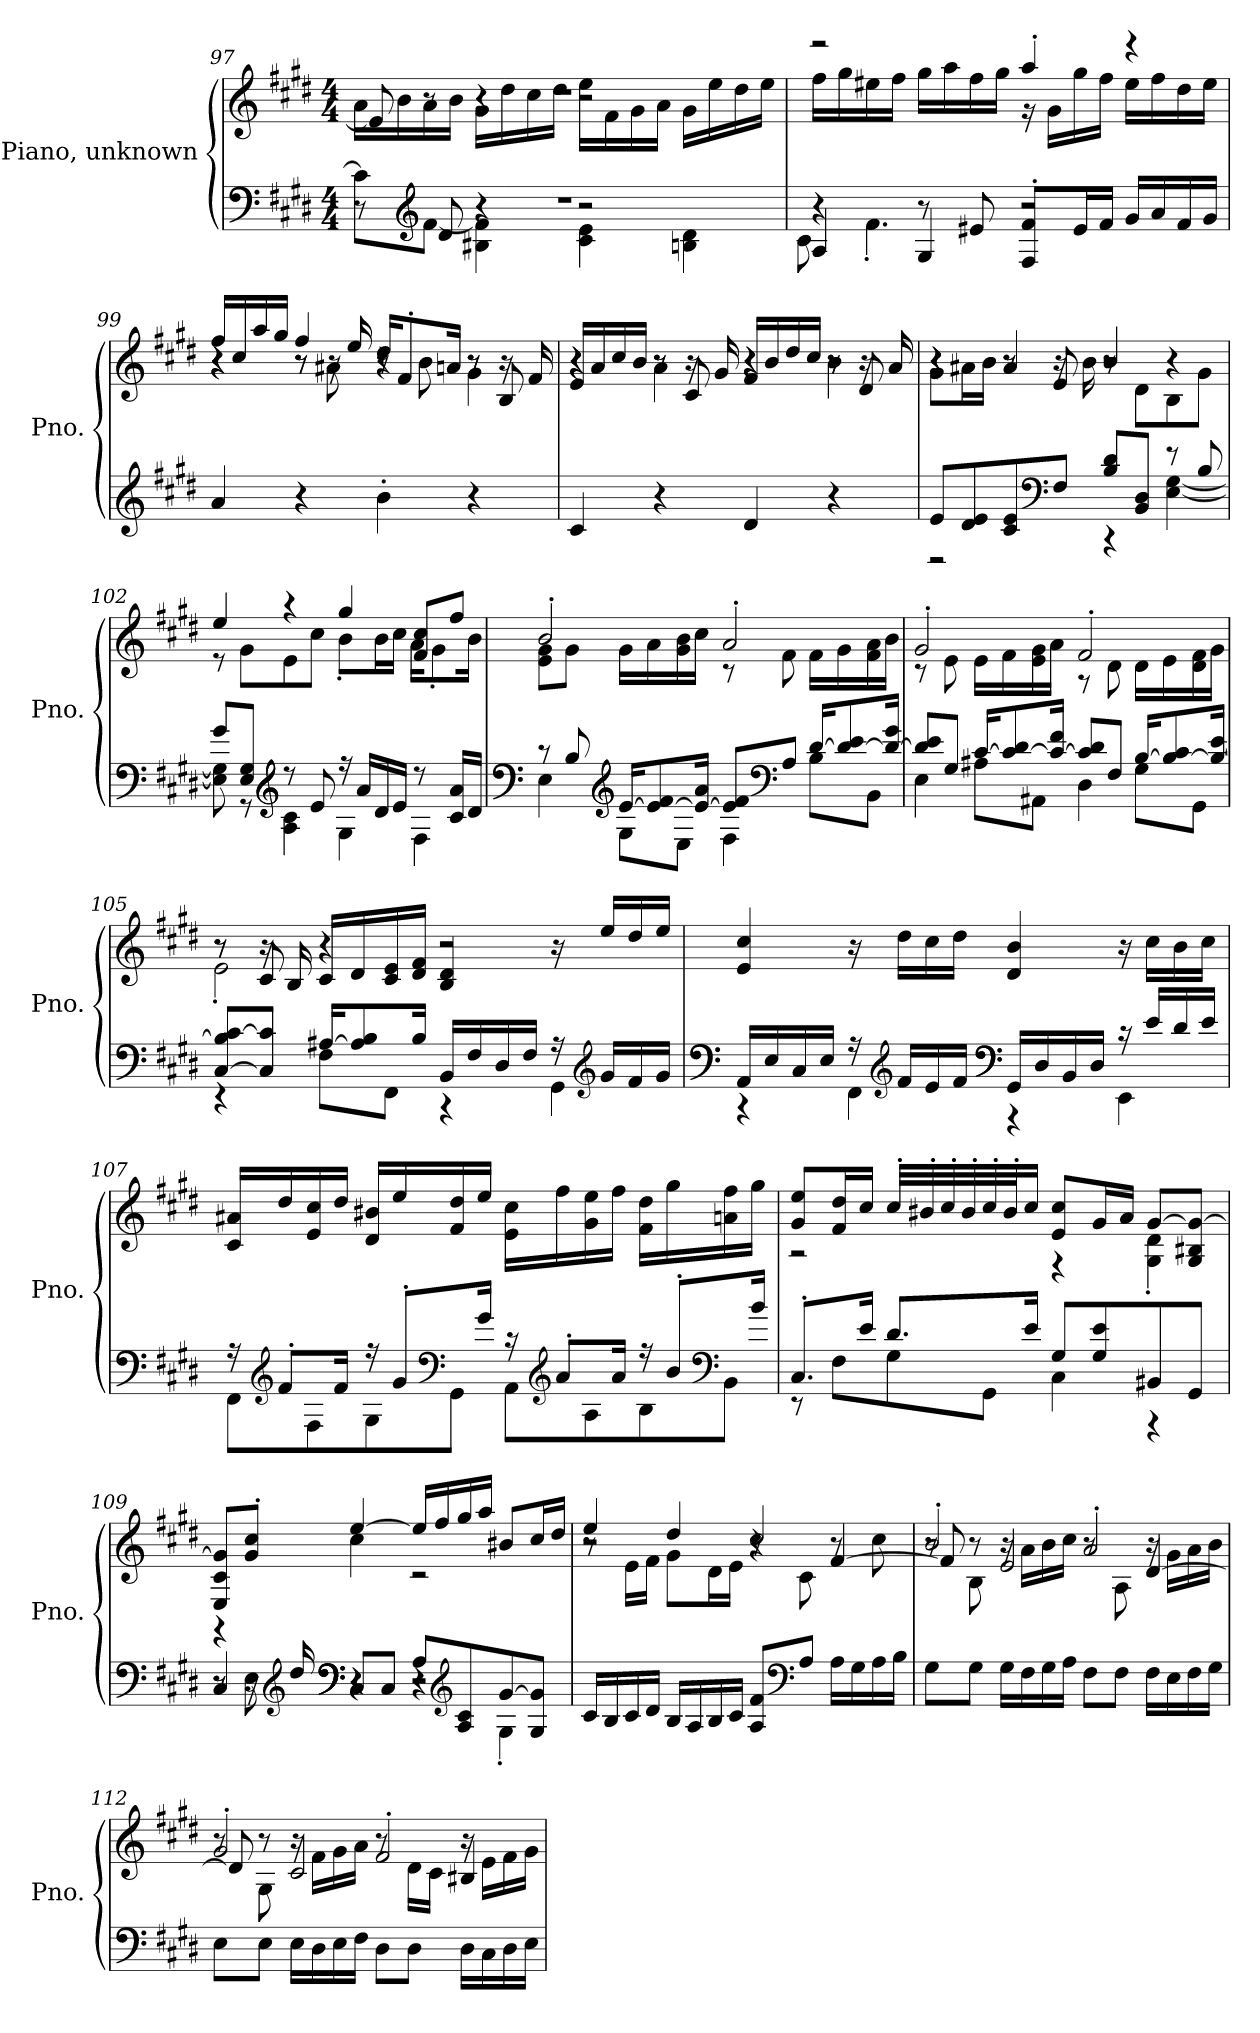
**kern	**kern
*part1	*part1
*staff2	*staff1
*I"Piano, unknown	*
*I'Pno.	*
*clefF4	*clefG2
*k[f#c#g#d#]	*k[f#c#g#d#]
*M4/4	*M4/4
=97	=97
*^	*^
*	*^	*	*^
1r	8c#\L]	8r	1r	16a\LL	8e/]
.	.	.	.	16b\	.
*clefG2	*	*	*	*	*
.	[8f#\J	8d#/	.	16a\	8r
.	.	.	.	16b\JJ	.
.	4B#X\ 4f#\]	4r	.	16g#\LL	4r
.	.	.	.	16dd#\	.
.	.	.	.	16cc#\	.
.	.	.	.	16dd#\JJ	.
.	4c#\ 4e\	2r	.	16ee\LL	2r
.	.	.	.	16f#\	.
.	.	.	.	16g#\	.
.	.	.	.	16a\JJ	.
.	4Bn\ 4d#\	.	.	16g#\LL	.
.	.	.	.	16ee\	.
.	.	.	.	16dd#\	.
.	.	.	.	16ee\JJ	.
*	*	*	*	*v	*v
!!LO:LB:g=z
=98	=98	=98	=98	=98
4A/	8c#\	4r	2r	16ff#\LL
.	.	.	.	16gg#\
.	4.f#'\	.	.	16ee#X\
.	.	.	.	16ff#\JJ
8r	.	4G#/	.	16gg#\LL
.	.	.	.	16aa\
8e#X/	.	.	.	16ff#\
.	.	.	.	16gg#\JJ
8F#/' 8f#/'L	2r	2r	4aa'/	16r
.	.	.	.	16g#\LL
16e#/L	.	.	.	16gg#\
16f#/JJ	.	.	.	16ff#\JJ
16g#/LL	.	.	4r	16ee#\LL
16a/	.	.	.	16ff#\
16f#/	.	.	.	16dd#\
16g#/JJ	.	.	.	16ee#\JJ
*v	*v	*v	*	*
=99	=99	=99
*	*	*^
4a/	16ff#/LL	4r	4r
.	16cc#/	.	.
.	16aa/	.	.
.	16gg#/JJ	.	.
4r	8r	8r	4ff#/
.	16r	8a#X\	.
.	16ee/	.	.
4b'\	16dd#/KL	8r	4r
.	8f#'/	.	.
.	.	8b\	.
.	16an/Jk	.	.
4r	8r	4g#\	8r
.	16r	.	8B/
.	16f#/	.	.
!!LO:LB:g=z	!!	!!
=100	=100	=100	=100
4c#/	16e/LL	4r	4r
.	16a/	.	.
.	16cc#/	.	.
.	16b/JJ	.	.
4r	8r	4a\	8r
.	16r	.	8c#/
.	16g#/	.	.
4d#/	16f#/LL	4r	4r
.	16b/	.	.
.	16dd#/	.	.
.	16cc#/JJ	.	.
4r	8r	4b\	8r
.	16r	.	8d#/
.	16a/	.	.
=101	=101	=101	=101
*^	*	*	*
8e/L	2r	4r	8g#\L	4r
8d#/ 8e/	.	.	16a#X\L	.
.	.	.	16b\JJ	.
8c#/ 8e/	.	4a#/	8r	8r
*clefF4	*	*	*	*
8F#/J	.	.	16r	8e/
.	.	.	16b\	.
8B/ 8d#/L	4r	4b/	8r	2r
8BB/ 8D#/J	.	.	8d#\L	.
8r	[4E\ [4G#\	4r	8B\	.
8B/	.	.	8g#\J	.
*	*	*	*v	*v
!!LO:PB:g=z
=102	=102	=102	=102
8g#/L	8E\] 8G#\]	4ee/	8r
8E/ 8G#/J	8r	.	8g#\L
*clefG2	*	*	*
8r	4A\ 4c#\	4r	8e\
8e/	.	.	8cc#\J
16r	4G#\	4gg#/	8b'\L
16a/LL	.	.	.
16d#/	.	.	16b\L
16e/JJ	.	.	16cc#\JJ
8r	4F#\	8f#/ 8cc#/L	16a\KL
.	.	.	8g#'\
16c#/ 16a/LL	.	8ff#/J	.
16d#/JJ	.	.	16b\Jk
=103	=103	=103	=103
*clefF4	*	*	*
8r	4E\	2b'/	8e\ 8g#\L
8B/	.	.	8g#\J
*clefG2	*	*	*
[16e/KL	8G#\L	.	16g#\LL
8e/_ 8f#/	.	.	16a\
.	8E\J	.	16g#\ 16b\
16e/_ 16a/Jk	.	.	16cc#\JJ
8e/] 8f#/L	4F#\	2a'/	8r
*clefF4	*	*	*
8A/J	.	.	8f#\
[16d#/KL	8B\L	.	16f#\LL
8d#/_ 8e/	.	.	16g#\
.	8BB\J	.	16f#\ 16a\
16d#/_ 16g#/Jk	.	.	16b\JJ
!!LO:LB:g=z	!!
=104	=104	=104	=104
8d#/] 8e/L	4E\	2g#'/	8r
8G#/J	.	.	8e\
[16c#/KL	8A#X\L	.	16e\LL
8c#/_ 8d#/	.	.	16f#\
.	8AA#X\J	.	16e\ 16g#\
16c#/_ 16f#/Jk	.	.	16a\JJ
8c#/] 8d#/L	4D#\	2f#'/	8r
8F#/J	.	.	8d#\
[16B/KL	8G#\L	.	16d#\LL
8B/_ 8c#/	.	.	16e\
.	8GG#\J	.	16d#\ 16f#\
16B/_ 16e/Jk	.	.	16g#\JJ
=105	=105	=105	=105
*	*	*	*^
[8C#/ 8B/] [8c#/L	4r	8r	2e'\	8r
8C#/] 8c#/]J	.	16r	.	8c#/
.	.	16B/	.	.
[16A#X/KL	8F#\L	16c#/LL	.	4r
8A#/] 8B/	.	16d#/	.	.
.	8FF#\J	16c#/ 16e/	.	.
16B/Jk	.	16d#/ 16f#/JJ	.	.
16BB/LL	4r	4B/ 4d#/	2r	2r
16F#/	.	.	.	.
16D#/	.	.	.	.
16F#/JJ	.	.	.	.
16r	4GG#\	16r	.	.
*clefG2	*	*	*	*
16g#/LL	.	16ee/LL	.	.
16f#/	.	16dd#/	.	.
16g#/JJ	.	16ee/JJ	.	.
*	*	*v	*v	*v
!!LO:LB:g=z
=106	=106	=106
*clefF4	*	*
16AA/LL	4r	4e/ 4cc#/
16E/	.	.
16C#/	.	.
16E/JJ	.	.
16r	4FF#\	16r
*clefG2	*	*
16f#/LL	.	16dd#\LL
16e/	.	16cc#\
16f#/JJ	.	16dd#\JJ
*clefF4	*	*
16GG#/LL	4r	4d#/ 4b/
16D#/	.	.
16BB/	.	.
16D#/JJ	.	.
16r	4EE\	16r
16e/LL	.	16cc#\LL
16d#/	.	16b\
16e/JJ	.	16cc#\JJ
=107	=107	=107
16r	8FF#\L	16c#/ 16a#X/LL
*clefG2	*	*
8f#'/L	.	16dd#/
.	8F#\	16e/ 16cc#/
16f#/Jk	.	16dd#/JJ
16r	8G#\	16d#/ 16b#X/LL
8g#'/L	.	16ee/
*clefF4	*	*
.	8GG#\J	16f#/ 16dd#/
16g#/Jk	.	16ee/JJ
16r	8AA\L	16e\ 16cc#\LL
*clefG2	*	*
8a'/L	.	16ff#\
.	8A\	16g#\ 16ee\
16a/Jk	.	16ff#\JJ
16r	8B\	16f#\ 16dd#\LL
8b'/L	.	16gg#\
*clefF4	*	*
.	8BB\J	16an\ 16ff#\
16b/Jk	.	16gg#\JJ
!!LO:LB:g=z
=108	=108	=108
*	*	*^
8.C#'/L	8r	8g#/ 8ee/L	2r
.	8F#\L	16f#/ 16dd#/L	.
16e/Jk	.	16cc#/JJ	.
8.d#/L	8G#\	32cc#'/LLL	.
.	.	32b#X'/	.
.	.	32cc#'/	.
.	.	32b#'/	.
.	8GG#\J	32cc#'/	.
.	.	32b#'/J	.
16e/Jk	.	16cc#/JJ	.
8G#/L	4C#\	8e/ 8cc#/L	4r
8G#/ 8e/	.	16g#/L	.
.	.	16a/JJ	.
8BB#X/	4r	[8g#/L	4G#\' 4d#\'
8GG#/J	.	8G#/ 8B#X/ 8g#/_J	.
=109	=109	=109	=109
*	*^	*	*
8r	8r	4C#/	8E/ 8c#/ 8g#/]L	4r
16r	8E\	.	8g#/' 8cc#/'J	.
*clefG2	*	*	*	*
16dd#/	.	.	.	.
*clefF4	*	*	*	*
8C#/L	4r	4r	[4ee/	4cc#\
8C#/J	.	.	.	.
8A/L	4r	2r	16ee/LL]	2r
.	.	.	16ff#/	.
*clefG2	*	*	*	*
8A/ 8c#/	.	.	16gg#/	.
.	.	.	16aa/JJ	.
[8g#/	4G#'\	.	8b#X/L	.
8G#/ 8g#/]J	.	.	16cc#/L	.
.	.	.	16dd#/JJ	.
*v	*v	*v	*	*
!!LO:LB:g=z
=110	=110	=110
*	*	*^
16c#/LL	4ee/	8r	2r
16B/	.	.	.
16c#/	.	16e\LL	.
16d#/JJ	.	16f#\JJ	.
16B/LL	4dd#/	8g#\L	.
16A/	.	.	.
16B/	.	16d#\L	.
16c#/JJ	.	16e\JJ	.
8A/ 8f#/L	2cc#/	8r	4r
*clefF4	*	*	*
8A/J	.	8c#\	.
16A\LL	.	8r	[4f#/
16G#\	.	.	.
16A\	.	8cc#\	.
16B\JJ	.	.	.
=111	=111	=111	=111
8G#\L	2b'/	8r	8f#/]
8G#\J	.	8B\	8r
16G#\LL	.	16r	2e/
16F#\	.	16a\LL	.
16G#\	.	16b\	.
16A\JJ	.	16cc#\JJ	.
8F#\L	2a'/	8r	.
8F#\J	.	8A\	.
16F#\LL	.	16r	[4d#/
16E\	.	16g#\LL	.
16F#\	.	16a\	.
16G#\JJ	.	16b\JJ	.
!!LO:LB:g=z	!!	!!
=112	=112	=112	=112
8E\L	2g#'/	8r	8d#/]
8E\J	.	8G#\	8r
16E\LL	.	16r	2c#/
16D#\	.	16f#\LL	.
16E\	.	16g#\	.
16F#\JJ	.	16a\JJ	.
8D#\L	2f#'/	8r	.
8D#\J	.	16d#\LL	.
.	.	16c#\JJ	.
16D#\LL	.	16r	4B#X/
16C#\	.	16e\LL	.
16D#\	.	16f#\	.
16E\JJ	.	16g#\JJ	.
*	*v	*v	*v
=	=
*-	*-
